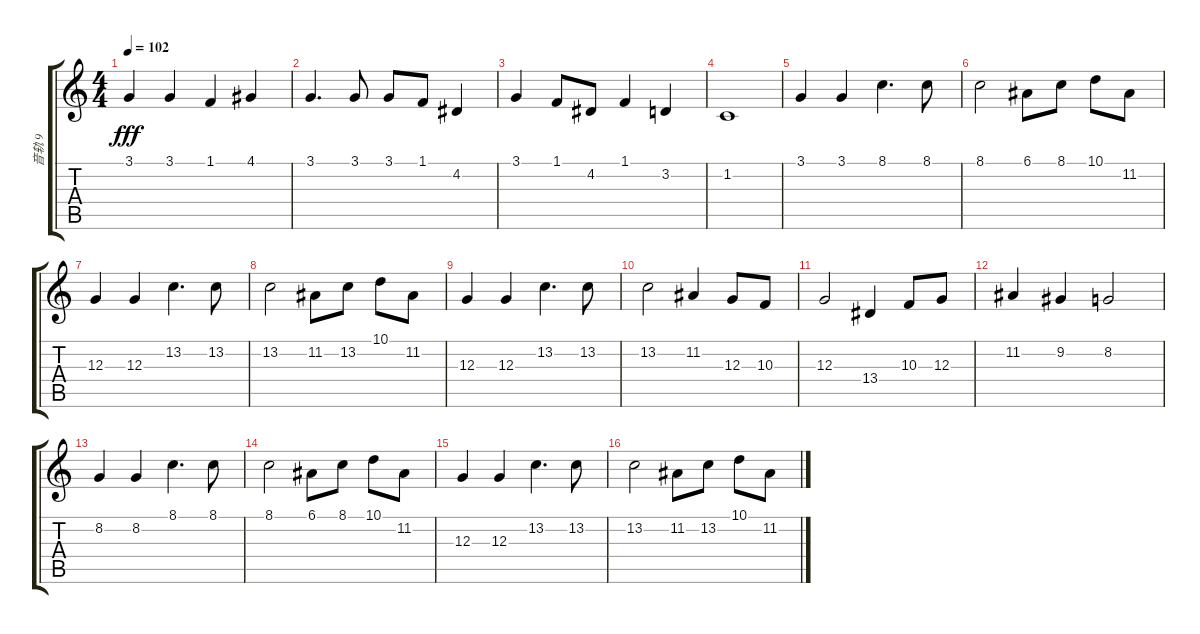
\track ("音轨 9" "音轨 9") {instrument acousticgrandpiano}
\staff {score tabs}
\tuning (E4 B3 G3 D3 A2 E2) {hide}
\ts (4 4)
\tempo 102
\clef g2
\ks c
3.1.4{dy fff} 3.1.4 1.1.4 4.1.4 |
3.1.4{d} 3.1.8 3.1.8 1.1.8 4.2.4 |
3.1.4 1.1.8 4.2.8 1.1.4 3.2.4 |
1.2.1 |
3.1.4 3.1.4 8.1.4{d} 8.1.8 |
8.1.2 6.1.8 8.1.8 10.1.8 11.2.8 |
12.3.4 12.3.4 13.2.4{d} 13.2.8 |
13.2.2 11.2.8 13.2.8 10.1.8 11.2.8 |
12.3.4 12.3.4 13.2.4{d} 13.2.8 |
13.2.2 11.2.4 12.3.8 10.3.8 |
12.3.2 13.4.4 10.3.8 12.3.8 |
11.2.4 9.2.4 8.2.2 |
8.2.4 8.2.4 8.1.4{d} 8.1.8 |
8.1.2 6.1.8 8.1.8 10.1.8 11.2.8 |
12.3.4 12.3.4 13.2.4{d} 13.2.8 |
13.2.2 11.2.8 13.2.8 10.1.8 11.2.8
